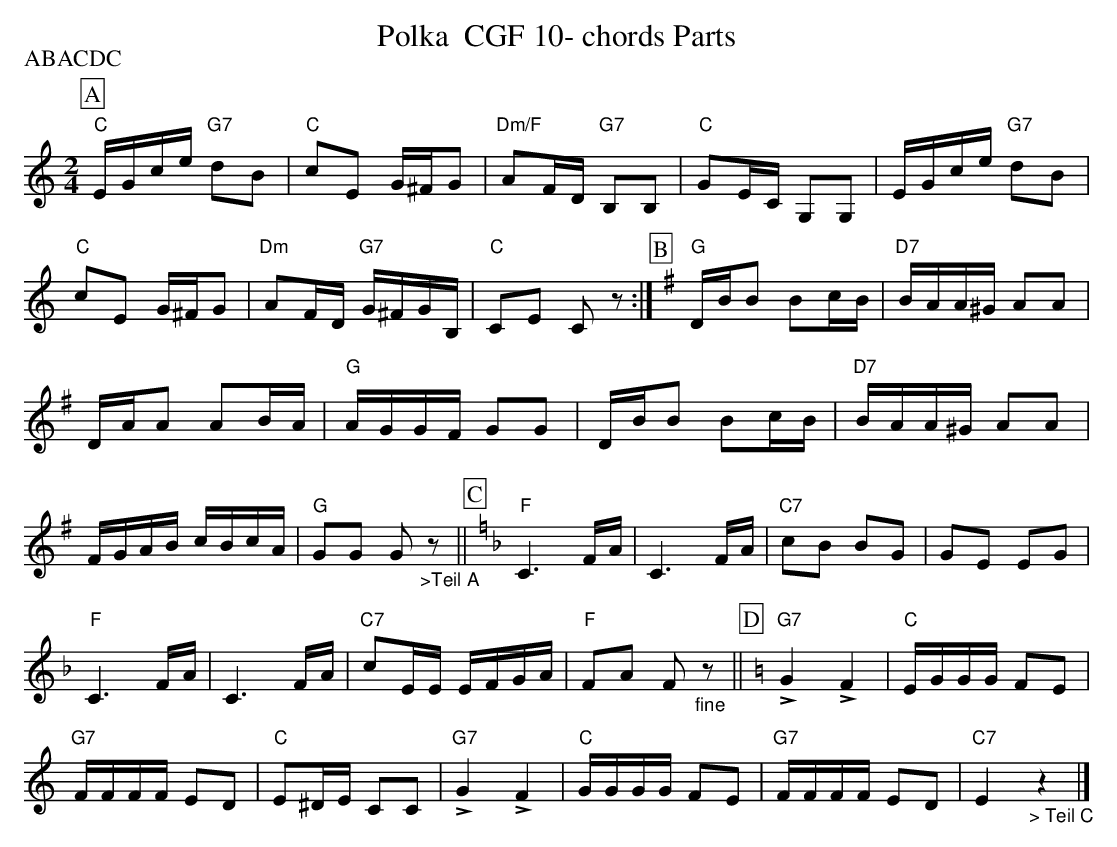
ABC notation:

X:1
T:Polka  CGF 10- chords Parts
P:ABACDC
M:2/4
L:1/16
K:Cmaj%%MIDI gchordon
[P:A] "C"EGce "G7"d2B2 | "C"c2E2 G^FG2 | "Dm/F"A2FD "G7"B,2B,2 | "C"G2EC G,2G,2 | EGce "G7"d2B2 |
"C"c2E2 G^FG2 | "Dm"A2FD "G7"G^FGB, | "C"C2E2 C2z2 :| [P:B] [K:Gmaj] "G"DBB2 B2cB | "D7"BAA^G A2A2 |
DAA2 A2BA | "G"AGGF G2G2 | DBB2 B2cB | "D7"BAA^G A2A2 |
FGAB cBcA | "G"G2G2 G2"_>Teil A"z2 || [P:C] [K:Fmaj] "F"C6 FA | C6 FA | "C7"c2B2 B2G2 | G2E2 E2G2 |
"F"C6FA | C6FA | "C7"c2EE EFGA | "F"F2A2 F2"_fine"z2 || [P:D] [K:Cmaj] "G7"!>!G4 !>!F4 | "C"EGGG F2E2 |
"G7"FFFF E2D2 | "C"E2^DE C2C2 | "G7"!>!G4 !>!F4 | "C"GGGG F2E2 | "G7"FFFF E2D2 | "C7"E4"_> Teil C"z4 |]
